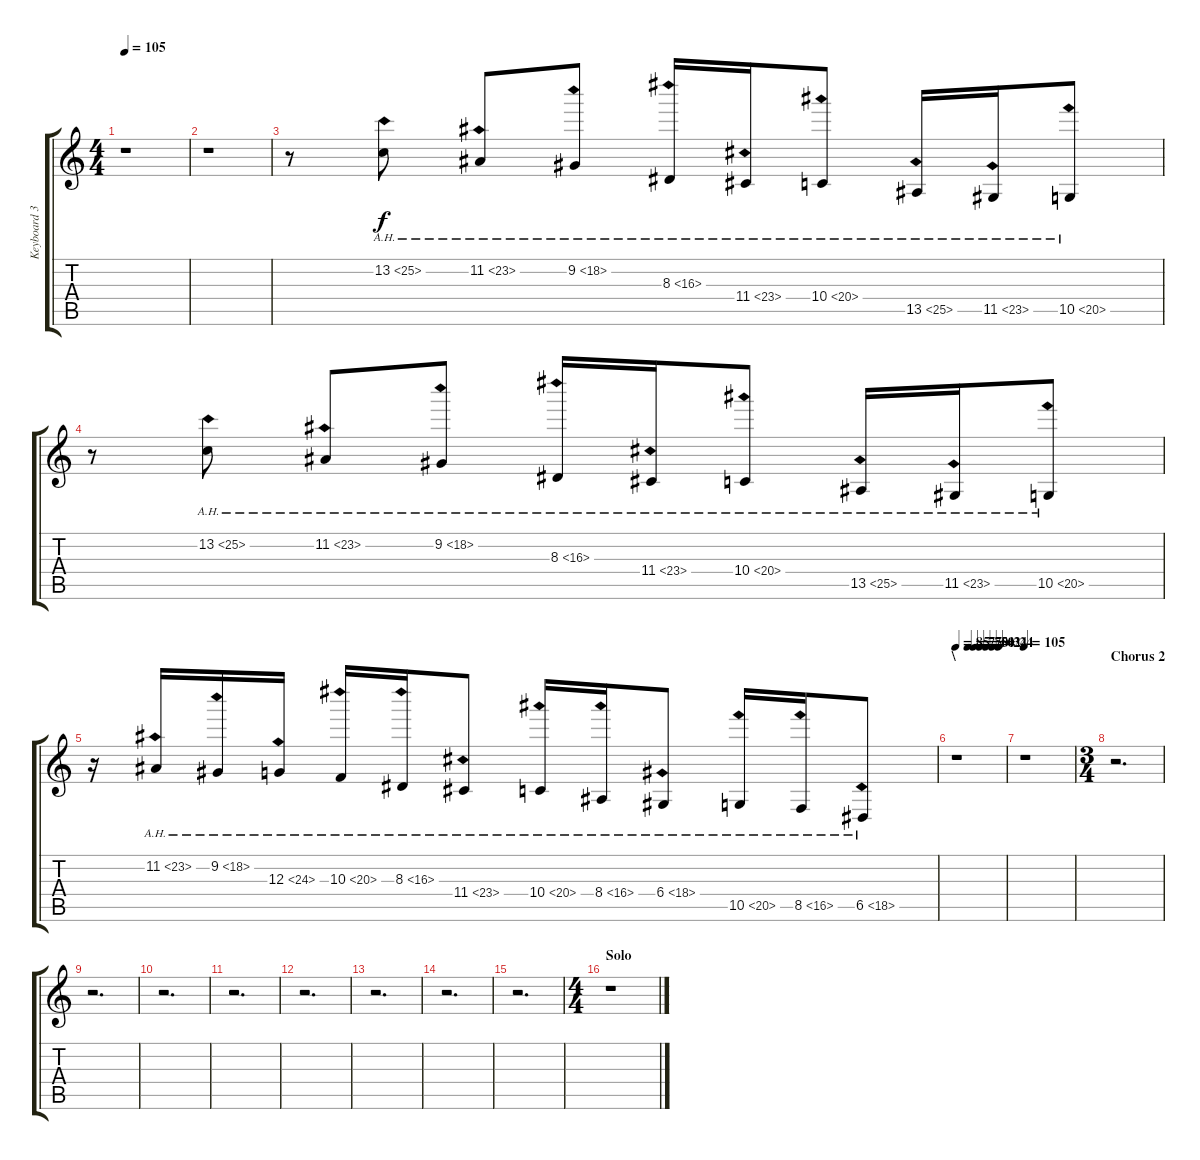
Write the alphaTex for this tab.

\track ("Keyboard 3" "Keyboard 3") {instrument vibraphone}
\staff {score tabs}
\tuning (E4 B3 G3 D3 A2 E2) {hide}
\ts (4 4)
\tempo 105
\clef g2
\ks c
r.1{dy f} |
r.1 |
r.8 13.2{ah 12}.8 11.2{ah 12}.8 9.2{ah 9}.8 8.3{ah 8}.16 11.4{ah 12}.16 10.4{ah 10}.8 13.5{ah 12}.16 11.5{ah 12}.16 10.5{ah 10}.8 |
r.8 13.2{ah 12}.8 11.2{ah 12}.8 9.2{ah 9}.8 8.3{ah 8}.16 11.4{ah 12}.16 10.4{ah 10}.8 13.5{ah 12}.16 11.5{ah 12}.16 10.5{ah 10}.8 |
r.16 11.2{ah 12}.16 9.2{ah 9}.16 12.3{ah 12}.16 10.3{ah 10}.16 8.3{ah 8}.16 11.4{ah 12}.8 10.4{ah 10}.16 8.4{ah 8}.16 6.4{ah 12}.8 10.5{ah 10}.16 8.5{ah 8}.16 6.5{ah 12}.8 |
\section ("" "\\")
\tempo 85
\tempo (75 0.25)
\tempo (70 0.375)
\tempo (50 0.5)
\tempo (42 0.625)
\tempo (34 0.75)
\tempo (24 0.875)
r.1 |
\tempo 105
r.1 |
\ts (3 4)
\section ("" "Chorus 2")
r.2{d} |
r.2{d} |
r.2{d} |
r.2{d} |
r.2{d} |
r.2{d} |
r.2{d} |
r.2{d} |
\ts (4 4)
\section ("" "Solo")
r.1
